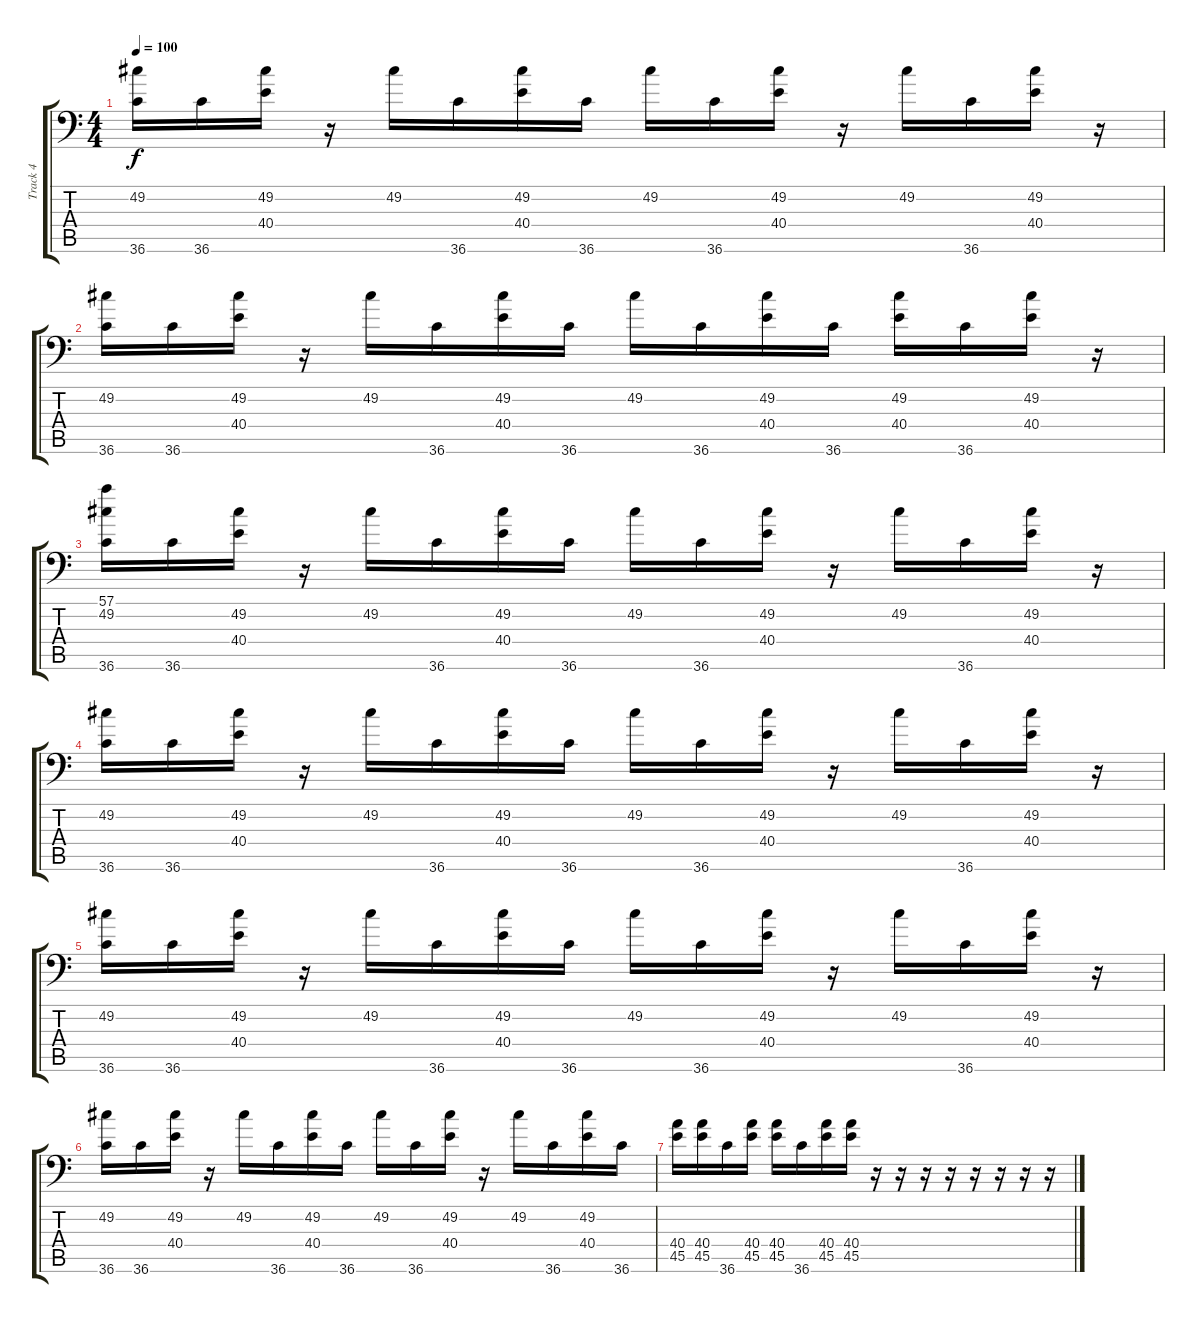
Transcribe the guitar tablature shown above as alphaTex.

\track ("Track 4" "Track 4") {instrument acousticgrandpiano}
\staff {score tabs}
\tuning (C-1 C-1 C-1 C-1 C-1 C-1) {hide}
\ts (4 4)
\tempo 100
\clef f4
\ks c
(49.2 36.6).16{dy f} 36.6.16 (49.2 40.4).16 r.16 49.2.16 36.6.16 (49.2 40.4).16 36.6.16 49.2.16 36.6.16 (49.2 40.4).16 r.16 49.2.16 36.6.16 (49.2 40.4).16 r.16 |
(49.2 36.6).16 36.6.16 (49.2 40.4).16 r.16 49.2.16 36.6.16 (49.2 40.4).16 36.6.16 49.2.16 36.6.16 (49.2 40.4).16 36.6.16 (49.2 40.4).16 36.6.16 (49.2 40.4).16 r.16 |
(57.1 49.2 36.6).16 36.6.16 (49.2 40.4).16 r.16 49.2.16 36.6.16 (49.2 40.4).16 36.6.16 49.2.16 36.6.16 (49.2 40.4).16 r.16 49.2.16 36.6.16 (49.2 40.4).16 r.16 |
(49.2 36.6).16 36.6.16 (49.2 40.4).16 r.16 49.2.16 36.6.16 (49.2 40.4).16 36.6.16 49.2.16 36.6.16 (49.2 40.4).16 r.16 49.2.16 36.6.16 (49.2 40.4).16 r.16 |
(49.2 36.6).16 36.6.16 (49.2 40.4).16 r.16 49.2.16 36.6.16 (49.2 40.4).16 36.6.16 49.2.16 36.6.16 (49.2 40.4).16 r.16 49.2.16 36.6.16 (49.2 40.4).16 r.16 |
(49.2 36.6).16 36.6.16 (49.2 40.4).16 r.16 49.2.16 36.6.16 (49.2 40.4).16 36.6.16 49.2.16 36.6.16 (49.2 40.4).16 r.16 49.2.16 36.6.16 (49.2 40.4).16 36.6.16 |
(40.4 45.5).16 (40.4 45.5).16 36.6.16 (40.4 45.5).16 (40.4 45.5).16 36.6.16 (40.4 45.5).16 (40.4 45.5).16 r.16 r.16 r.16 r.16 r.16 r.16 r.16 r.16
